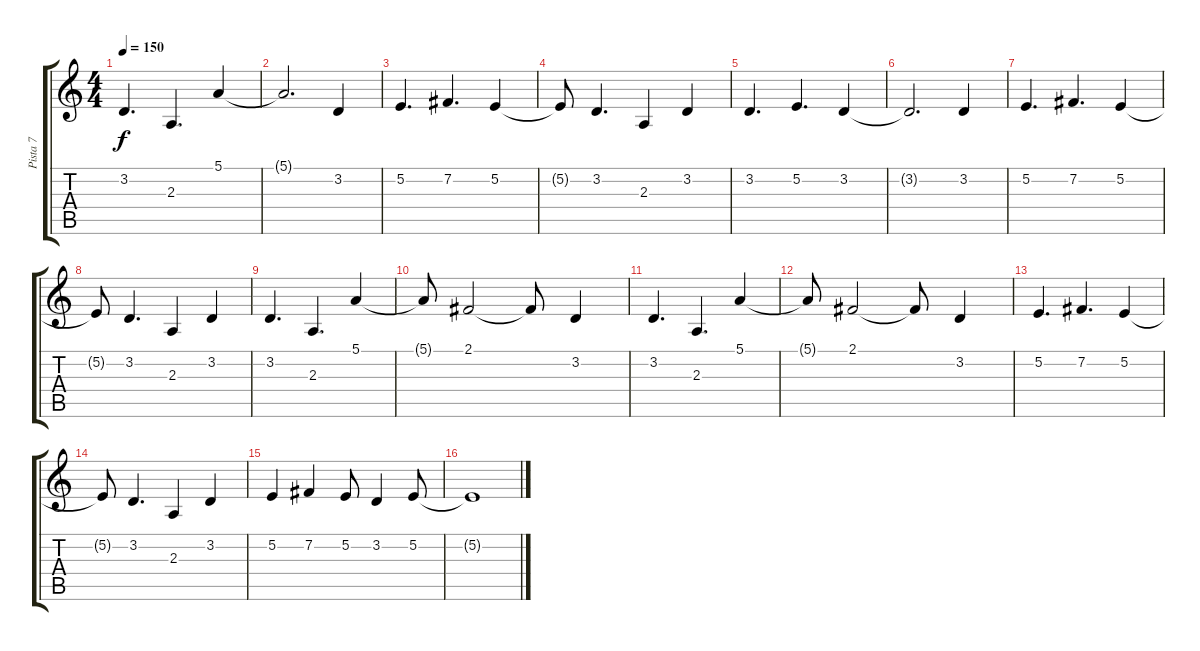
\track ("Pista 7" "Pista 7") {instrument electricgrandpiano}
\staff {score tabs}
\tuning (E4 B3 G3 D3 A2 E2) {hide}
\ts (4 4)
\tempo 150
\clef g2
\ks c
3.2.4{d dy f} 2.3.4{d} 5.1.4 |
5.1{t}.2{d} 3.2.4 |
5.2.4{d} 7.2.4{d} 5.2.4 |
5.2{t}.8 3.2.4{d} 2.3.4 3.2.4 |
3.2.4{d} 5.2.4{d} 3.2.4 |
3.2{t}.2{d} 3.2.4 |
5.2.4{d} 7.2.4{d} 5.2.4 |
5.2{t}.8 3.2.4{d} 2.3.4 3.2.4 |
3.2.4{d} 2.3.4{d} 5.1.4 |
5.1{t}.8 2.1.2 2.1{t}.8 3.2.4 |
3.2.4{d} 2.3.4{d} 5.1.4 |
5.1{t}.8 2.1.2 2.1{t}.8 3.2.4 |
5.2.4{d} 7.2.4{d} 5.2.4 |
5.2{t}.8 3.2.4{d} 2.3.4 3.2.4 |
5.2.4 7.2.4 5.2.8 3.2.4 5.2.8 |
5.2{t}.1
